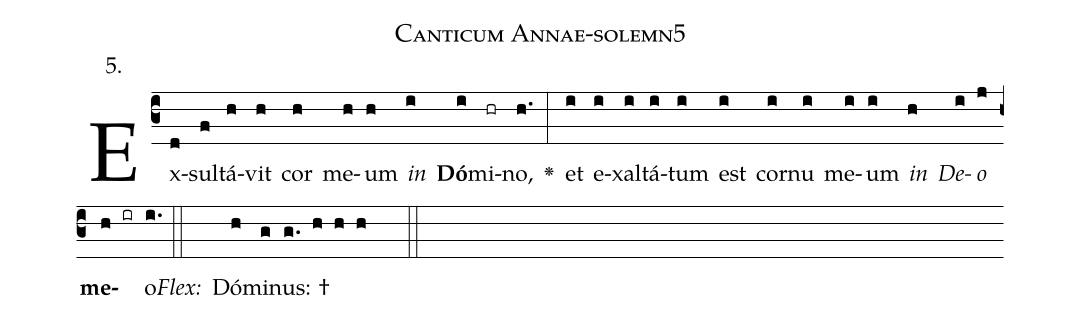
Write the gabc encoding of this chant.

name: Canticum Annae-solemn5;
annotation: 5.;
%%
(c3)Ex(d)sul(f)tá(h)vit(h) cor(h) me(h)um(h) <i>in</i>(i) <b>Dó</b>(i)mi(hr)no,(h.) <v>\greheightstar</v>(:) et(i) e(i)xal(i)tá(i)tum(i) est(i) cor(i)nu(i) me(i)um(i) <i>in</i>(h) <i>De</i>(i)<i>o</i>(j) <b>me</b>(h ir)o.(i.) (::)
<i>Flex:</i>()  Dó(h)mi(g)nus: †(g. h h h  ::)

%E(i) u(h) o(i) u(j) a(h) e.(i.) (::)
